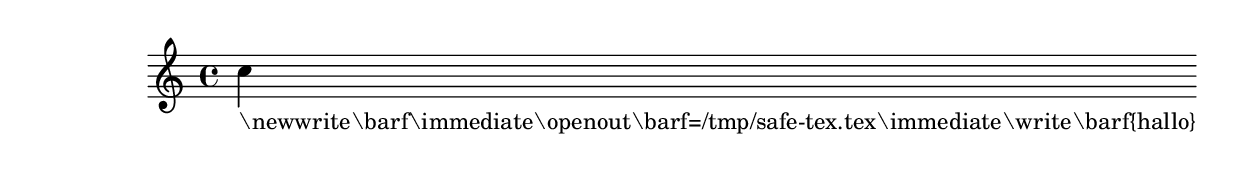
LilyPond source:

\version "2.1.28"

\header{
    
    texidoc = "This should not survive lilypond --safe-mode run, and
    certainly not write /tmp/safe-tex.tex"

    % beware
    % openout_any=y lilypond --keep --safe-mode -S latexoptions=']{article}
    % \let\nofiles\relax%' input/no-notation/safe-tex.ly

}

\score{
    \notes c''-"\\newwrite\\barf\\immediate\\openout\\barf=/tmp/safe-tex.tex\\immediate\\write\\barf{hallo}"
}
